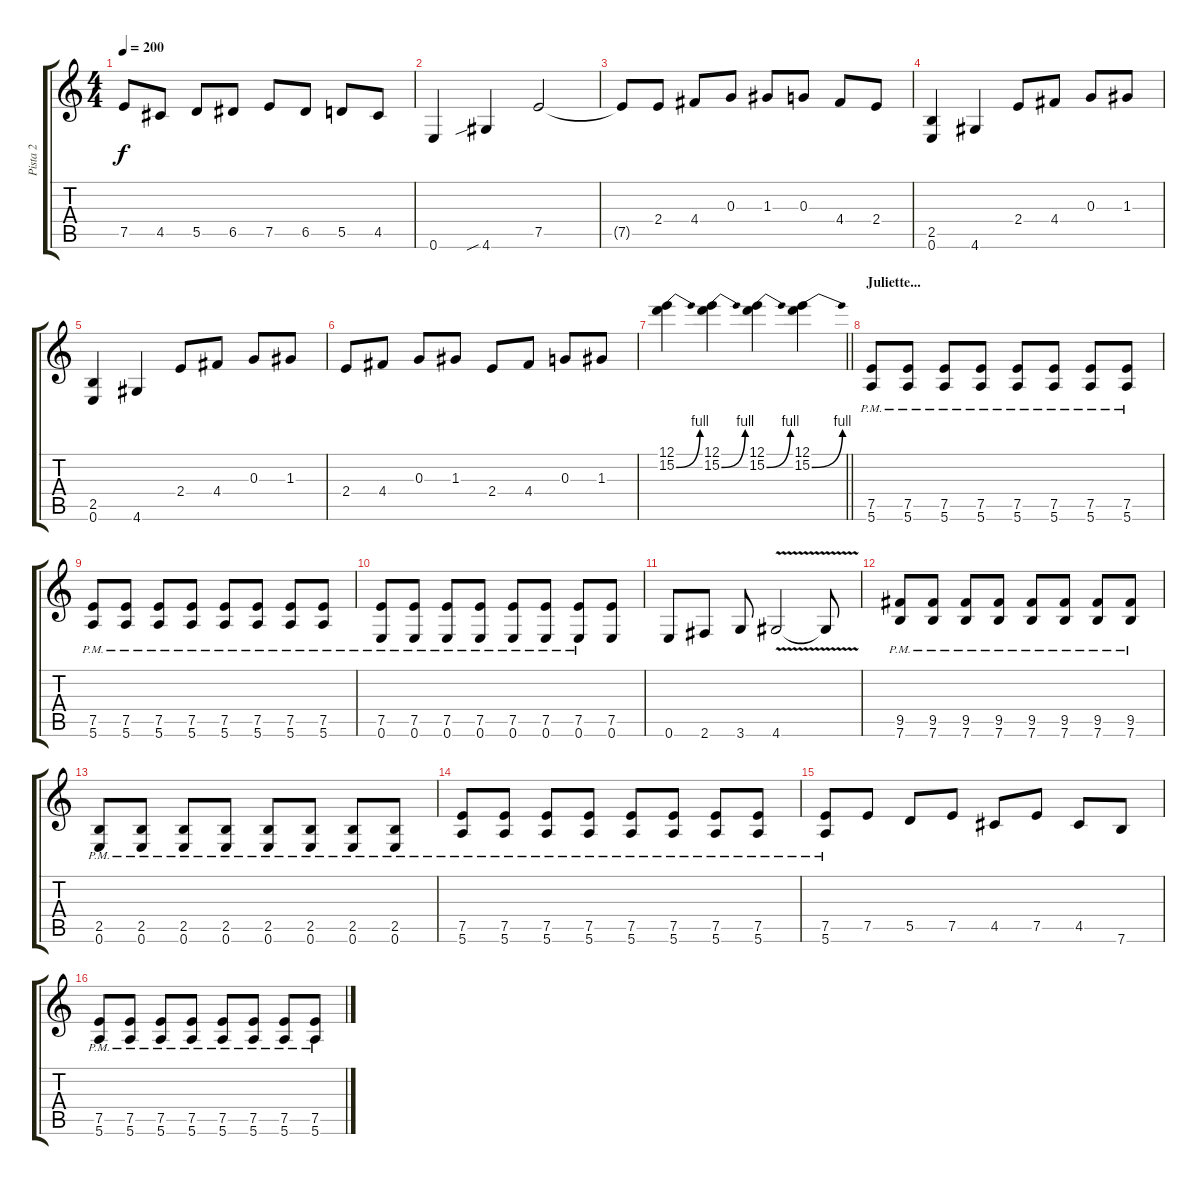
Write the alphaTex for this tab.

\track ("Pista 2" "Pista 2") {instrument overdrivenguitar}
\staff {score tabs}
\tuning (E4 B3 G3 D3 A2 E2) {hide}
\ts (4 4)
\tempo 200
\clef g2
\ks c
7.5{t}.8{dy f} 4.5.8 5.5.8 6.5.8 7.5.8 6.5.8 5.5.8 4.5.8 |
0.6.4 4.6{sib}.4 7.5.2 |
7.5{t}.8 2.4.8 4.4.8 0.3.8 1.3.8 0.3.8 4.4.8 2.4.8 |
(2.5 0.6).4 4.6.4 2.4.8 4.4.8 0.3.8 1.3.8 |
(2.5 0.6).4 4.6.4 2.4.8 4.4.8 0.3.8 1.3.8 |
2.4.8 4.4.8 0.3.8 1.3.8 2.4.8 4.4.8 0.3.8 1.3.8 |
\barLineRight lightlight
(12.1 15.2{be (bend 0 0 60 4)}).4 (12.1 15.2{be (bend 0 0 60 4)}).4 (12.1 15.2{be (bend 0 0 60 4)}).4 (12.1 15.2{be (bend 0 0 60 4)}).4 |
\section ("" "Juliette...")
(7.5{pm} 5.6{pm}).8 (7.5{pm} 5.6{pm}).8 (7.5{pm} 5.6{pm}).8 (7.5{pm} 5.6{pm}).8 (7.5{pm} 5.6{pm}).8 (7.5{pm} 5.6{pm}).8 (7.5{pm} 5.6{pm}).8 (7.5{pm} 5.6{pm}).8 |
(7.5{pm} 5.6{pm}).8 (7.5{pm} 5.6{pm}).8 (7.5{pm} 5.6{pm}).8 (7.5{pm} 5.6{pm}).8 (7.5{pm} 5.6{pm}).8 (7.5{pm} 5.6{pm}).8 (7.5{pm} 5.6{pm}).8 (7.5{pm} 5.6{pm}).8 |
(7.5{pm} 0.6{pm}).8 (7.5{pm} 0.6{pm}).8 (7.5 0.6{pm}).8 (7.5{pm} 0.6{pm}).8 (7.5{pm} 0.6).8 (7.5{pm} 0.6).8 (7.5{pm} 0.6).8 (7.5 0.6).8 |
0.6.8 2.6.8 3.6.8 4.6{v}.2 4.6{t}.8 |
(9.5{pm} 7.6{pm}).8 (9.5{pm} 7.6{pm}).8 (9.5{pm} 7.6{pm}).8 (9.5{pm} 7.6{pm}).8 (9.5{pm} 7.6{pm}).8 (9.5{pm} 7.6{pm}).8 (9.5{pm} 7.6{pm}).8 (9.5{pm} 7.6{pm}).8 |
(2.5{pm} 0.6{pm}).8 (2.5{pm} 0.6{pm}).8 (2.5{pm} 0.6{pm}).8 (2.5{pm} 0.6{pm}).8 (2.5{pm} 0.6{pm}).8 (2.5{pm} 0.6{pm}).8 (2.5{pm} 0.6{pm}).8 (2.5{pm} 0.6{pm}).8 |
(7.5{pm} 5.6{pm}).8 (7.5{pm} 5.6{pm}).8 (7.5{pm} 5.6{pm}).8 (7.5{pm} 5.6{pm}).8 (7.5{pm} 5.6{pm}).8 (7.5{pm} 5.6{pm}).8 (7.5{pm} 5.6{pm}).8 (7.5{pm} 5.6{pm}).8 |
(7.5{pm} 5.6{pm}).8 7.5.8 5.5.8 7.5.8 4.5.8 7.5.8 4.5.8 7.6.8 |
(7.5{pm} 5.6{pm}).8 (7.5{pm} 5.6{pm}).8 (7.5{pm} 5.6{pm}).8 (7.5{pm} 5.6{pm}).8 (7.5{pm} 5.6{pm}).8 (7.5{pm} 5.6{pm}).8 (7.5{pm} 5.6{pm}).8 (7.5{pm} 5.6{pm}).8
